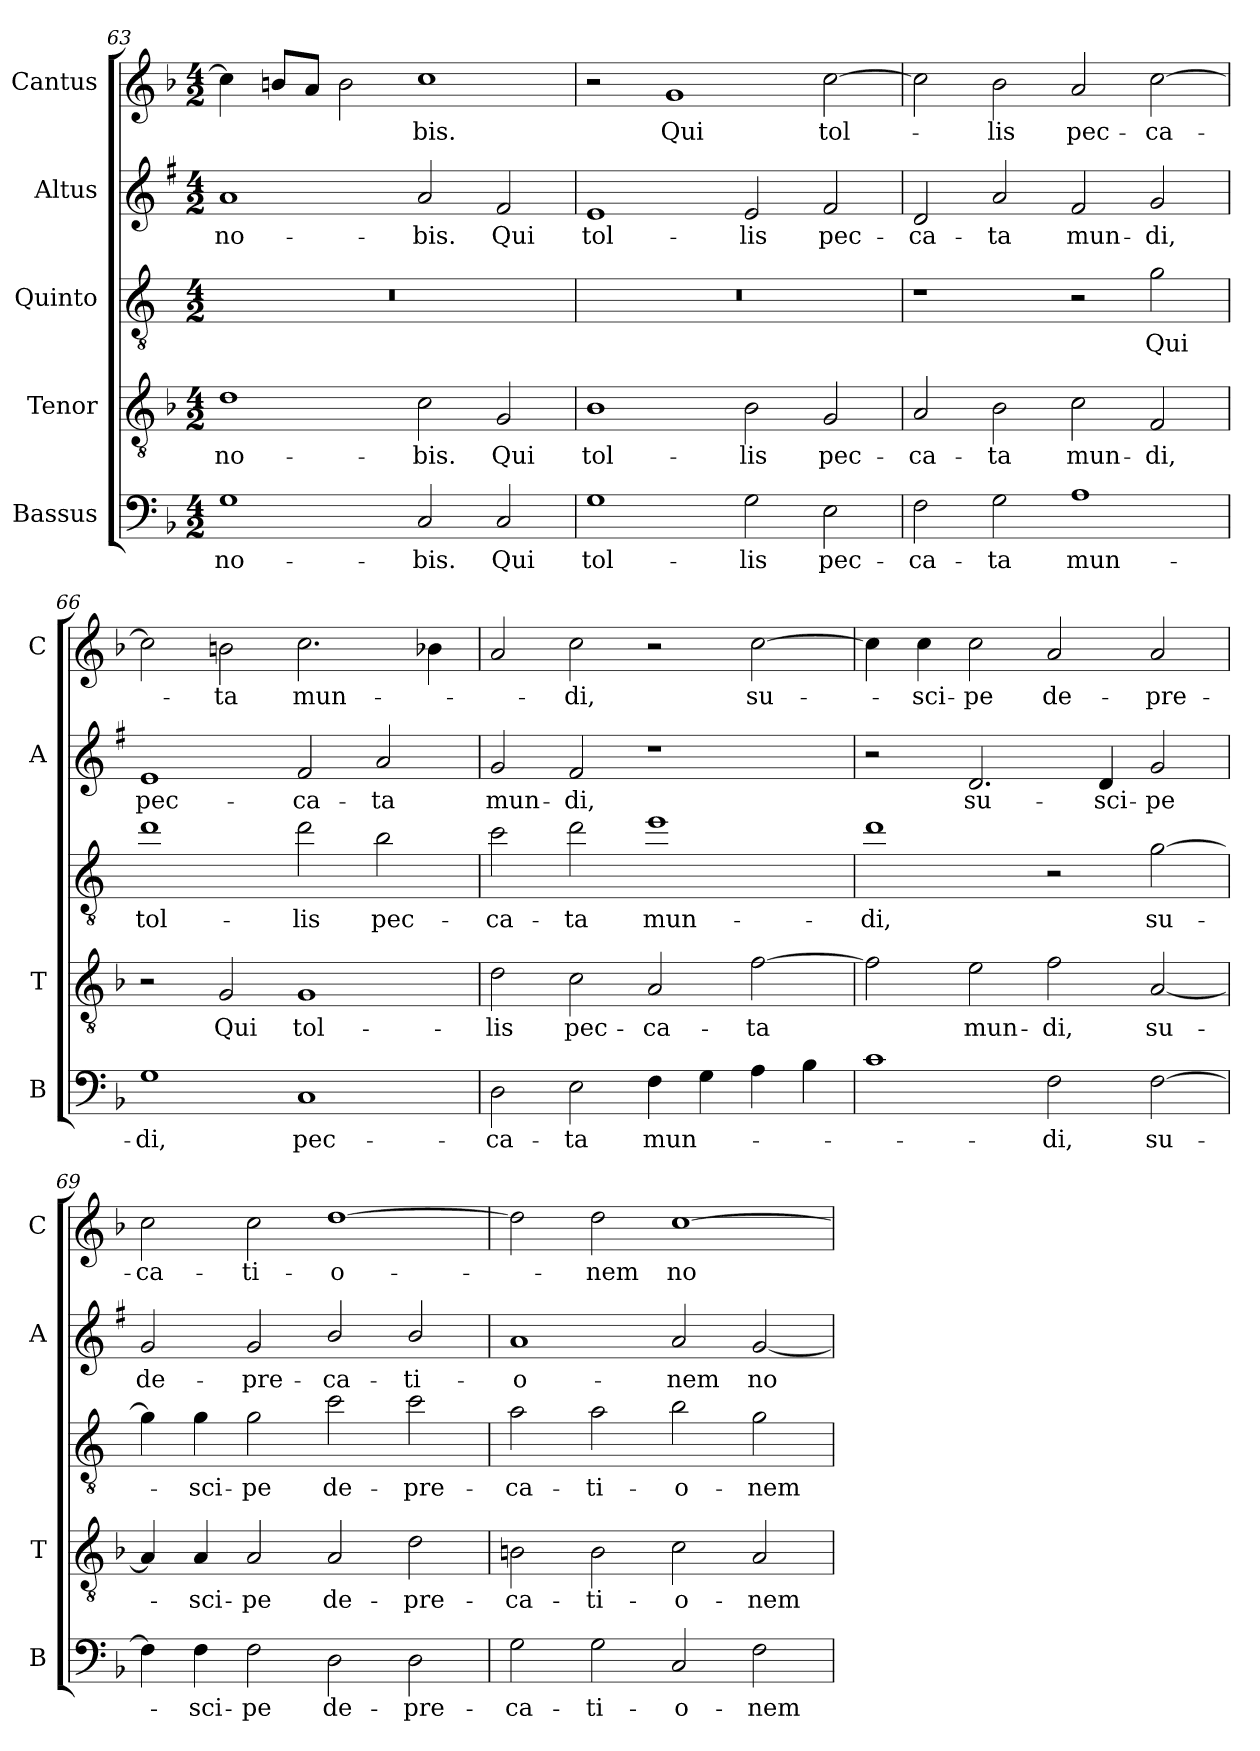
**kern	**text	**kern	**text	**kern	**text	**kern	**text	**kern	**text
*part5	*part5	*part4	*part4	*part3	*part3	*part2	*part2	*part1	*part1
*staff5	*staff5	*staff4	*staff4	*staff3	*staff3	*staff2	*staff2	*staff1	*staff1
*I"Bassus	*	*I"Tenor	*	*I"Quinto	*	*I"Altus	*	*I"Cantus	*
*I'B	*	*I'T	*	*	*	*I'A	*	*I'C	*
*clefF4	*	*clefGv2	*	*clefGv2	*	*clefG2	*	*clefG2	*
*	*	*	*	*ITrd4c7	*	*ITrd1c2	*	*	*
*k[b-]	*	*k[b-]	*	*k[b-]	*	*k[b-]	*	*k[b-]	*
*F:	*	*F:	*	*F:	*	*F:	*	*F:	*
*M4/2	*	*M4/2	*	*M4/2	*	*M4/2	*	*M4/2	*
=63	=63	=63	=63	=63	=63	=63	=63	=63	=63
!	!LO:LY:b	!	!LO:LY:b	!	!	!	!LO:LY:b	!	!
1G	no-	1d	no-	0r	.	1g	no-	4cc\]	.
.	.	.	.	.	.	.	.	8bn/L	.
.	.	.	.	.	.	.	.	8a/J	.
.	.	.	.	.	.	.	.	2b\	.
!	!LO:LY:b	!	!LO:LY:b	!	!	!	!LO:LY:b	!	!LO:LY:b
2C/	-bis.	2c\	-bis.	.	.	2g/	-bis.	1cc	-bis.
!	!LO:LY:b	!	!LO:LY:b	!	!	!	!LO:LY:b	!	!
2C/	Qui	2G/	Qui	.	.	2e/	Qui	.	.
=64	=64	=64	=64	=64	=64	=64	=64	=64	=64
!	!LO:LY:b	!	!LO:LY:b	!	!	!	!LO:LY:b	!	!
1G	tol-	1B-	tol-	0r	.	1d	tol-	2r	.
!	!	!	!	!	!	!	!	!	!LO:LY:b
.	.	.	.	.	.	.	.	1g	Qui
!	!LO:LY:b	!	!LO:LY:b	!	!	!	!LO:LY:b	!	!
2G\	-lis	2B-\	-lis	.	.	2d/	-lis	.	.
!	!LO:LY:b	!	!LO:LY:b	!	!	!	!LO:LY:b	!	!LO:LY:b
2E\	pec-	2G/	pec-	.	.	2e/	pec-	[2cc\	tol-
=65	=65	=65	=65	=65	=65	=65	=65	=65	=65
!	!LO:LY:b	!	!LO:LY:b	!	!	!	!LO:LY:b	!	!
2F\	-ca-	2A/	-ca-	1r	.	2c/	-ca-	2cc\]	.
!	!LO:LY:b	!	!LO:LY:b	!	!	!	!LO:LY:b	!	!LO:LY:b
2G\	-ta	2B-\	-ta	.	.	2g/	-ta	2b-\	-lis
!	!LO:LY:b	!	!LO:LY:b	!	!	!	!LO:LY:b	!	!LO:LY:b
1A	mun-	2c\	mun-	2r	.	2e/	mun-	2a/	pec-
!	!	!	!LO:LY:b	!	!LO:LY:b	!	!LO:LY:b	!	!LO:LY:b
.	.	2F/	-di,	2c\	Qui	2f/	-di,	[2cc\	-ca-
=66	=66	=66	=66	=66	=66	=66	=66	=66	=66
!	!LO:LY:b	!	!	!	!LO:LY:b	!	!LO:LY:b	!	!
1G	-di,	2r	.	1g	tol-	1d	pec-	2cc\]	.
!	!	!	!LO:LY:b	!	!	!	!	!	!LO:LY:b
.	.	2G/	Qui	.	.	.	.	2bn\	-ta
!	!LO:LY:b	!	!LO:LY:b	!	!LO:LY:b	!	!LO:LY:b	!	!LO:LY:b
1C	pec-	1G	tol-	2g\	-lis	2e/	-ca-	2.cc\	mun-
!	!	!	!	!	!LO:LY:b	!	!LO:LY:b	!	!
.	.	.	.	2e\	pec-	2g/	-ta	.	.
.	.	.	.	.	.	.	.	4b-X\	.
!!LO:LB:g=z
=67	=67	=67	=67	=67	=67	=67	=67	=67	=67
!	!LO:LY:b	!	!LO:LY:b	!	!LO:LY:b	!	!LO:LY:b	!	!
2D\	-ca-	2d\	-lis	2f\	-ca-	2f/	mun-	2a/	.
!	!LO:LY:b	!	!LO:LY:b	!	!LO:LY:b	!	!LO:LY:b	!	!LO:LY:b
2E\	-ta	2c\	pec-	2g\	-ta	2e/	-di,	2cc\	-di,
!	!LO:LY:b	!	!LO:LY:b	!	!LO:LY:b	!	!	!	!
4F\	mun-	2A/	-ca-	1a	mun-	1r	.	2r	.
4G\	.	.	.	.	.	.	.	.	.
!	!	!	!LO:LY:b	!	!	!	!	!	!LO:LY:b
4A\	.	[2f\	-ta	.	.	.	.	[2cc\	su-
4B-\	.	.	.	.	.	.	.	.	.
=68	=68	=68	=68	=68	=68	=68	=68	=68	=68
!	!	!	!	!	!LO:LY:b	!	!	!	!
1c	.	2f\]	.	1g	-di,	2r	.	4cc\]	.
!	!	!	!	!	!	!	!	!	!LO:LY:b
.	.	.	.	.	.	.	.	4cc\	-sci-
!	!	!	!LO:LY:b	!	!	!	!LO:LY:b	!	!LO:LY:b
.	.	2e\	mun-	.	.	2.c/	su-	2cc\	-pe
!	!LO:LY:b	!	!LO:LY:b	!	!	!	!	!	!LO:LY:b
2F\	-di,	2f\	-di,	2r	.	.	.	2a/	de-
!	!	!	!	!	!	!	!LO:LY:b	!	!
.	.	.	.	.	.	4c/	-sci-	.	.
!	!LO:LY:b	!	!LO:LY:b	!	!LO:LY:b	!	!LO:LY:b	!	!LO:LY:b
[2F\	su-	[2A/	su-	[2c\	su-	2f/	-pe	2a/	-pre-
=69	=69	=69	=69	=69	=69	=69	=69	=69	=69
!	!	!	!	!	!	!	!LO:LY:b	!	!LO:LY:b
4F\]	.	4A/]	.	4c\]	.	2f/	de-	2cc\	-ca-
!	!LO:LY:b	!	!LO:LY:b	!	!LO:LY:b	!	!	!	!
4F\	-sci-	4A/	-sci-	4c\	-sci-	.	.	.	.
!	!LO:LY:b	!	!LO:LY:b	!	!LO:LY:b	!	!LO:LY:b	!	!LO:LY:b
2F\	-pe	2A/	-pe	2c\	-pe	2f/	-pre-	2cc\	-ti-
!	!LO:LY:b	!	!LO:LY:b	!	!LO:LY:b	!	!LO:LY:b	!	!LO:LY:b
2D\	de-	2A/	de-	2f\	de-	2a/	-ca-	[1dd	-o-
!	!LO:LY:b	!	!LO:LY:b	!	!LO:LY:b	!	!LO:LY:b	!	!
2D\	-pre-	2d\	-pre-	2f\	-pre-	2a/	-ti-	.	.
=70	=70	=70	=70	=70	=70	=70	=70	=70	=70
!	!LO:LY:b	!	!LO:LY:b	!	!LO:LY:b	!	!LO:LY:b	!	!
2G\	-ca-	2Bn\	-ca-	2d\	-ca-	1g	-o-	2dd\]	.
!	!LO:LY:b	!	!LO:LY:b	!	!LO:LY:b	!	!	!	!LO:LY:b
2G\	-ti-	2B\	-ti-	2d\	-ti-	.	.	2dd\	-nem
!	!LO:LY:b	!	!LO:LY:b	!	!LO:LY:b	!	!LO:LY:b	!	!LO:LY:b
2C/	-o-	2c\	-o-	2e\	-o-	2g/	-nem	[1cc	no-
!	!LO:LY:b	!	!LO:LY:b	!	!LO:LY:b	!	!LO:LY:b	!	!
2F\	-nem	2A/	-nem	2c\	-nem	[2f/	no-	.	.
=	=	=	=	=	=	=	=	=	=
*-	*-	*-	*-	*-	*-	*-	*-	*-	*-
